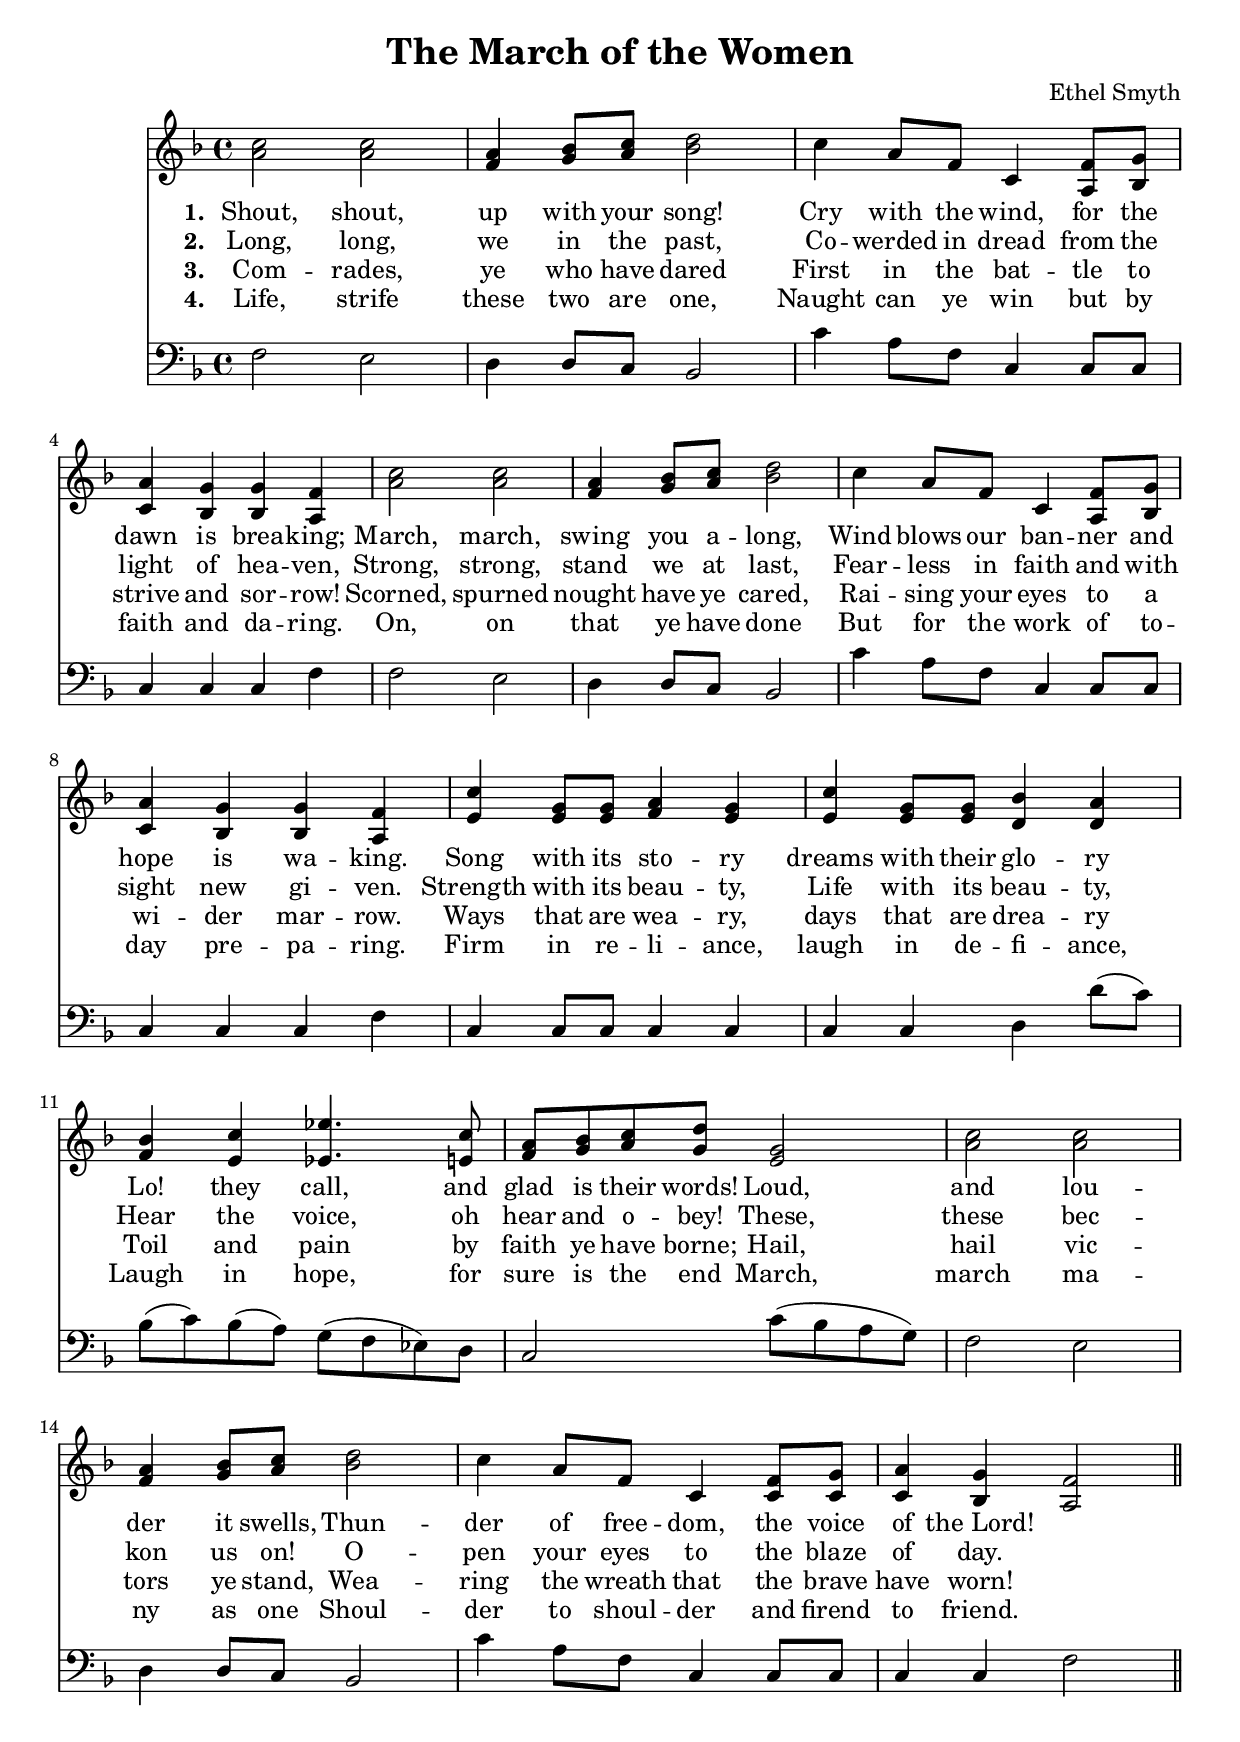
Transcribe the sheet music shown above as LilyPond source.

\header {
  title = "The March of the Women"
  composer = "Ethel Smyth"
}

\score {
<<
  \new Staff {
    \new Voice = "one" {
    \clef treble \time 4/4 \key f \major 
      \relative c'' {
    <a c>2 <a c> | 
    <f a>4 <g bes>8 <a c> <bes d>2 | 
    c4 a8 f c4 <a f'>8 <bes g'> |
    <c a'>4 <bes g'> <bes g'> <a f'> | 
    <a' c>2 <a c> | 
    <f a>4 <g bes>8 <a c> <bes d>2 | 
    c4 a8 f c4 <a f'>8 <bes g'> | 
    <c a'>4 <bes g'> <bes g'> <a f'> | 
    <e' c'>4 <e g>8 <e g> <f a>4 <e g>  | 
    <e c'>4 <e g>8 <e g> <d bes'>4 <d a'> | 
    <f bes>4 <e c'> <ees ees'>4. <e c'>8  | 
    <f a>8 <g bes> <a c> <g d'> <e g>2 | 
    <a c>2 <a c> |
    <f a>4 <g bes>8 <a c> <bes d>2 | 
    c4 a8 f c4 <c f>8 <c g'> |
    <c a'>4 <bes g'> <a f'>2 \bar "||"
      }
    }
   
  }
   \new Lyrics \lyricsto "one" {
   \set stanza = #"1. "
      Shout, shout, up with your song! 
      Cry with the wind, for the dawn is brea -- king;
      March, march, swing you a -- long,
      Wind blows our ban -- ner and hope is wa -- king.
      Song with its sto -- ry
      dreams with their glo -- ry 
      Lo! they call, and glad is their words! 
      Loud, and lou -- der it swells, 
      Thun -- der of free -- dom, the voice of "the Lord!"
    }
    \new Lyrics \lyricsto "one" {
    \set stanza = #"2. "
      Long, long, we in the past, 
      Co -- werded in dread from the light of hea -- ven,
      Strong, strong, stand we at last, 
      Fear -- less in faith and with sight new gi -- ven.
      Strength with its beau -- ty, Life with its beau -- ty,
      Hear the voice, oh hear and o -- bey!
      These, these bec -- kon us on! 
      O -- pen your eyes to the blaze of day.  
    }
    \new Lyrics \lyricsto "one" {
    \set stanza = #"3. "
      Com -- rades, ye who have dared
      First in the bat -- tle to strive and sor -- row! 
      Scorned, spurned nought have ye cared,
      Rai -- sing your eyes to a wi -- der mar -- row. 
      Ways that are wea -- ry, days that are drea -- ry
      Toil and pain by faith ye have borne; 
      Hail, hail vic -- tors ye stand, 
      Wea -- ring the wreath that the brave have worn! 
    }
    \new Lyrics \lyricsto "one" {
    \set stanza = #"4. "
      Life, strife these two are one, 
      Naught can ye win but by faith and da -- ring. 
      On, on that ye have done 
      But for the work of to -- day pre -- pa -- ring. 
      Firm in re -- li -- ance, laugh in de -- fi -- ance, 
      Laugh in hope, for sure is the end 
      March, march ma -- ny as one 
      Shoul -- der to shoul -- der and firend to friend. 
    }


\new Staff {
  \clef bass \time 4/4 \key f \major
  \relative c {
    <<
    \new Voice="up" {

    }
    \new Voice="down" {
      f2 e | 
      d4 d8 c8 bes2 | 
      c'4 a8 f c4 c8 c | 
      c4 c c f | 
      f2 e | 
      d4 d8 c bes2 | 
      c'4 a8 f c4 c8 c | 
      c4 c c f | 
      c4 c8 c8 c4 c4 | 
      c4 c4 d d'8( c) | 
      bes8( c) bes( a) g( f ees) d | 
      c2 c'8( bes a g) | 
      f2 e | 
      d4 d8 c bes2 | 
      c'4 a8 f c4 c8 c | 
      c4 c f2  
      
      
          }
    >>


  }
}
>>
  \layout {}
  \midi {}
}